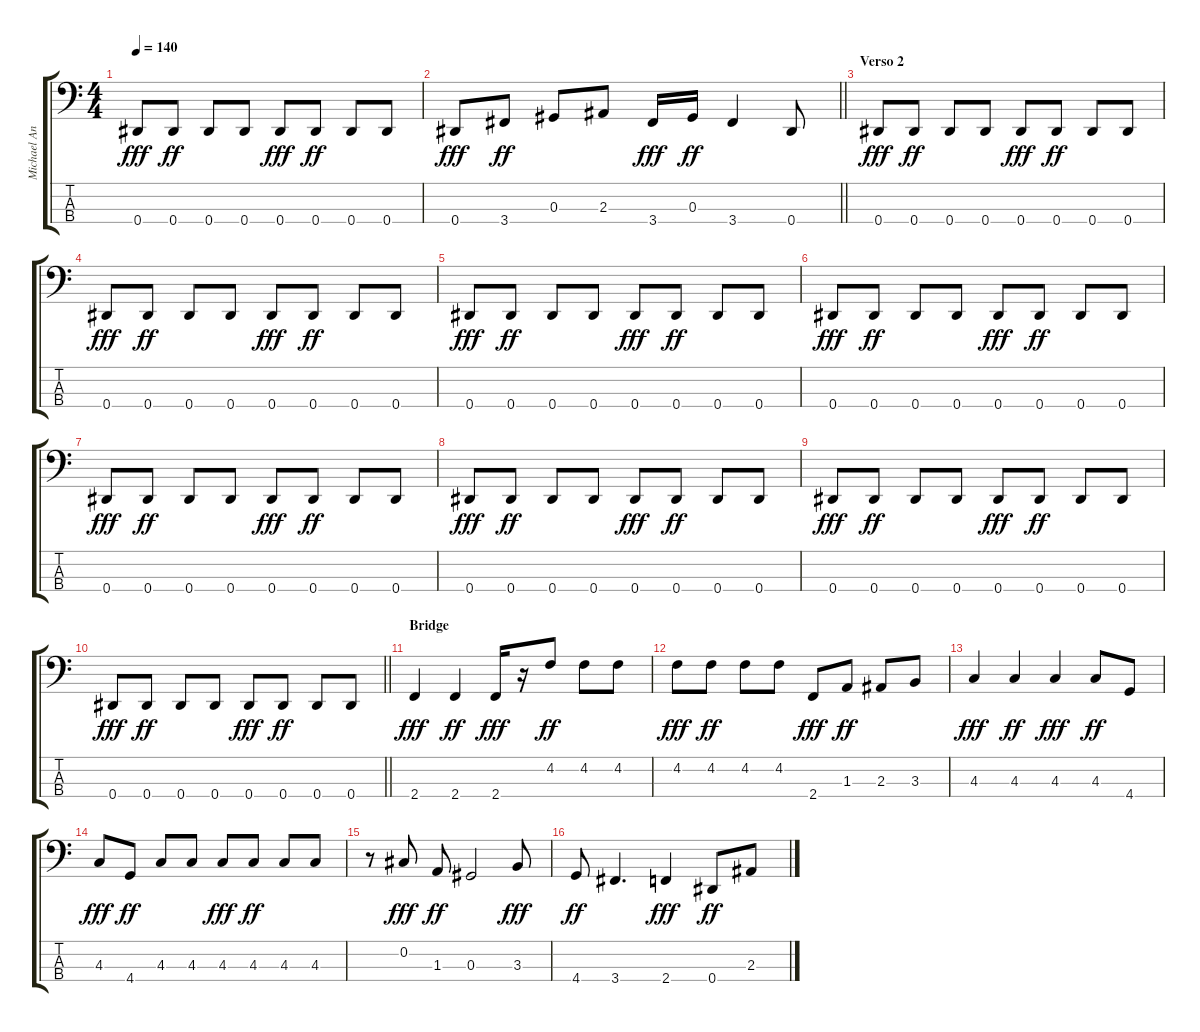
\track ("Michael Antony" "Michael An") {instrument electricbassfinger}
\staff {score tabs}
\tuning (Gb2 Db2 Ab1 Eb1) {hide}
\ts (4 4)
\tempo 140
\clef f4
\ks c
0.4.8{dy fff} 0.4.8{dy ff} 0.4.8 0.4.8 0.4.8{dy fff} 0.4.8{dy ff} 0.4.8 0.4.8 |
\barLineRight lightlight
0.4.8{dy fff} 3.4.8{dy ff} 0.3.8 2.3.8 3.4.16{dy fff} 0.3.16{dy ff} 3.4.4 0.4.8 |
\section ("" "Verso 2")
0.4.8{dy fff} 0.4.8{dy ff} 0.4.8 0.4.8 0.4.8{dy fff} 0.4.8{dy ff} 0.4.8 0.4.8 |
0.4.8{dy fff} 0.4.8{dy ff} 0.4.8 0.4.8 0.4.8{dy fff} 0.4.8{dy ff} 0.4.8 0.4.8 |
0.4.8{dy fff} 0.4.8{dy ff} 0.4.8 0.4.8 0.4.8{dy fff} 0.4.8{dy ff} 0.4.8 0.4.8 |
0.4.8{dy fff} 0.4.8{dy ff} 0.4.8 0.4.8 0.4.8{dy fff} 0.4.8{dy ff} 0.4.8 0.4.8 |
0.4.8{dy fff} 0.4.8{dy ff} 0.4.8 0.4.8 0.4.8{dy fff} 0.4.8{dy ff} 0.4.8 0.4.8 |
0.4.8{dy fff} 0.4.8{dy ff} 0.4.8 0.4.8 0.4.8{dy fff} 0.4.8{dy ff} 0.4.8 0.4.8 |
0.4.8{dy fff} 0.4.8{dy ff} 0.4.8 0.4.8 0.4.8{dy fff} 0.4.8{dy ff} 0.4.8 0.4.8 |
\barLineRight lightlight
0.4.8{dy fff} 0.4.8{dy ff} 0.4.8 0.4.8 0.4.8{dy fff} 0.4.8{dy ff} 0.4.8 0.4.8 |
\section ("" "Bridge")
2.4.4{dy fff} 2.4.4{dy ff} 2.4.16{dy fff} r.16 4.2.8{dy ff} 4.2.8 4.2.8 |
4.2.8{dy fff} 4.2.8{dy ff} 4.2.8 4.2.8 2.4.8{dy fff} 1.3.8{dy ff} 2.3.8 3.3.8 |
4.3.4{dy fff} 4.3.4{dy ff} 4.3.4{dy fff} 4.3.8{dy ff} 4.4.8 |
4.3.8{dy fff} 4.4.8{dy ff} 4.3.8 4.3.8 4.3.8{dy fff} 4.3.8{dy ff} 4.3.8 4.3.8 |
r.8 0.2.8{dy fff} 1.3.8{dy ff} 0.3.2 3.3.8{dy fff} |
4.4.8{dy ff} 3.4.4{d} 2.4.4{dy fff} 0.4.8{dy ff} 2.3.8
